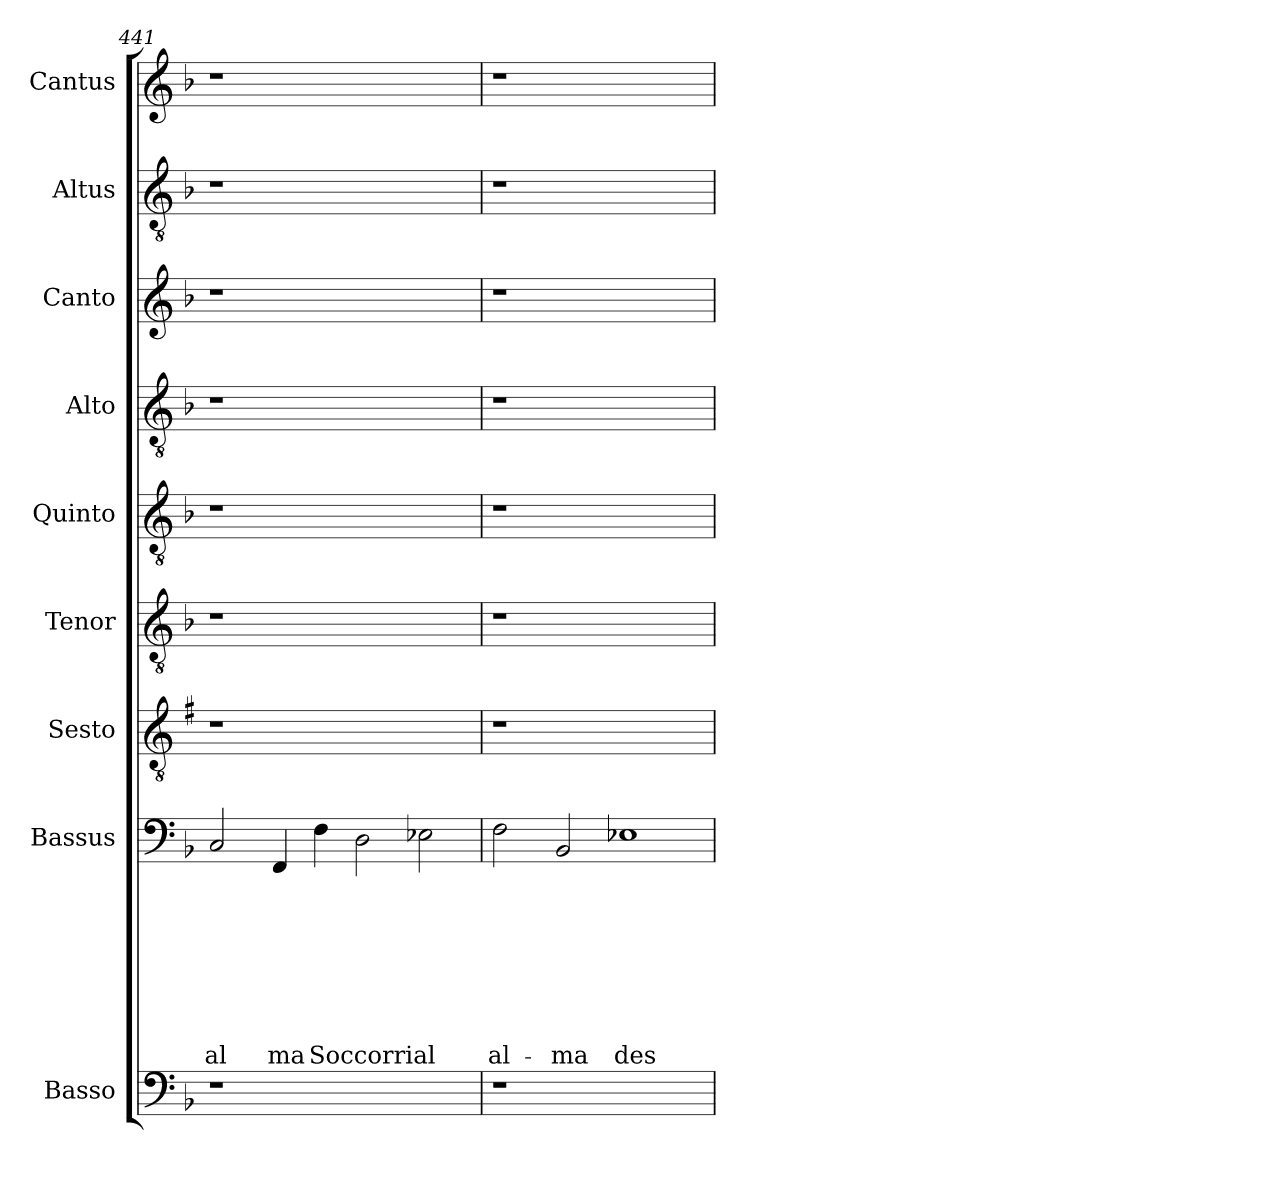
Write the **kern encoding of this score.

**kern	**kern	**text	**text	**text	**text	**text	**text	**text	**text	**kern	**kern	**kern	**kern	**kern	**kern	**kern
*part9	*part8	*part8	*part8	*part8	*part8	*part8	*part8	*part8	*part8	*part7	*part6	*part5	*part4	*part3	*part2	*part1
*staff9	*staff8	*staff8	*staff8	*staff8	*staff8	*staff8	*staff8	*staff8	*staff8	*staff7	*staff6	*staff5	*staff4	*staff3	*staff2	*staff1
*I"Basso	*I"Bassus	*	*	*	*	*	*	*	*	*I"Sesto	*I"Tenor	*I"Quinto	*I"Alto	*I"Canto	*I"Altus	*I"Cantus
*	*	*	*	*	*	*	*	*	*	*I'Sesto	*I'Tenor	*I'Quinto	*I'Alto	*I'Canto	*I'Altus	*I'Cantus
*clefF4	*clefF4	*	*	*	*	*	*	*	*	*clefGv2	*clefGv2	*clefGv2	*clefGv2	*clefG2	*clefGv2	*clefG2
*k[b-]	*k[b-]	*	*	*	*	*	*	*	*	*k[f#]	*k[b-]	*k[b-]	*k[b-]	*k[b-]	*k[b-]	*k[b-]
*F:	*F:	*	*	*	*	*	*	*	*	*G:	*F:	*F:	*F:	*F:	*F:	*F:
=441	=441	=441	=441	=441	=441	=441	=441	=441	=441	=441	=441	=441	=441	=441	=441	=441
!	!	!	!	!	!	!	!	!	!LO:LY:b	!	!	!	!	!	!	!
1r	2C/	.	.	.	.	.	.	.	al	1r	1r	1r	1r	1r	1r	1r
!	!	!	!	!	!	!	!	!	!LO:LY:b	!	!	!	!	!	!	!
.	4FF/	.	.	.	.	.	.	.	ma	.	.	.	.	.	.	.
!	!	!	!	!	!	!	!	!	!LO:LY:b	!	!	!	!	!	!	!
.	4F\	.	.	.	.	.	.	.	Soccorri	.	.	.	.	.	.	.
1ryy	2D\	.	.	.	.	.	.	.	.	1ryy	1ryy	1ryy	1ryy	1ryy	1ryy	1ryy
!	!	!	!	!	!	!	!	!	!LO:LY:b	!	!	!	!	!	!	!
.	2E-X\	.	.	.	.	.	.	.	al	.	.	.	.	.	.	.
!!LO:LB:g=z
=442	=442	=442	=442	=442	=442	=442	=442	=442	=442	=442	=442	=442	=442	=442	=442	=442
!	!	!	!	!	!	!	!	!	!LO:LY:b	!	!	!	!	!	!	!
1r	2F\	.	.	.	.	.	.	.	al-	1r	1r	1r	1r	1r	1r	1r
!	!	!	!	!	!	!	!	!	!LO:LY:b	!	!	!	!	!	!	!
.	2BB-/	.	.	.	.	.	.	.	-ma	.	.	.	.	.	.	.
!	!	!	!	!	!	!	!	!	!LO:LY:b	!	!	!	!	!	!	!
1ryy	1E-X	.	.	.	.	.	.	.	des-	1ryy	1ryy	1ryy	1ryy	1ryy	1ryy	1ryy
=	=	=	=	=	=	=	=	=	=	=	=	=	=	=	=	=
*-	*-	*-	*-	*-	*-	*-	*-	*-	*-	*-	*-	*-	*-	*-	*-	*-
